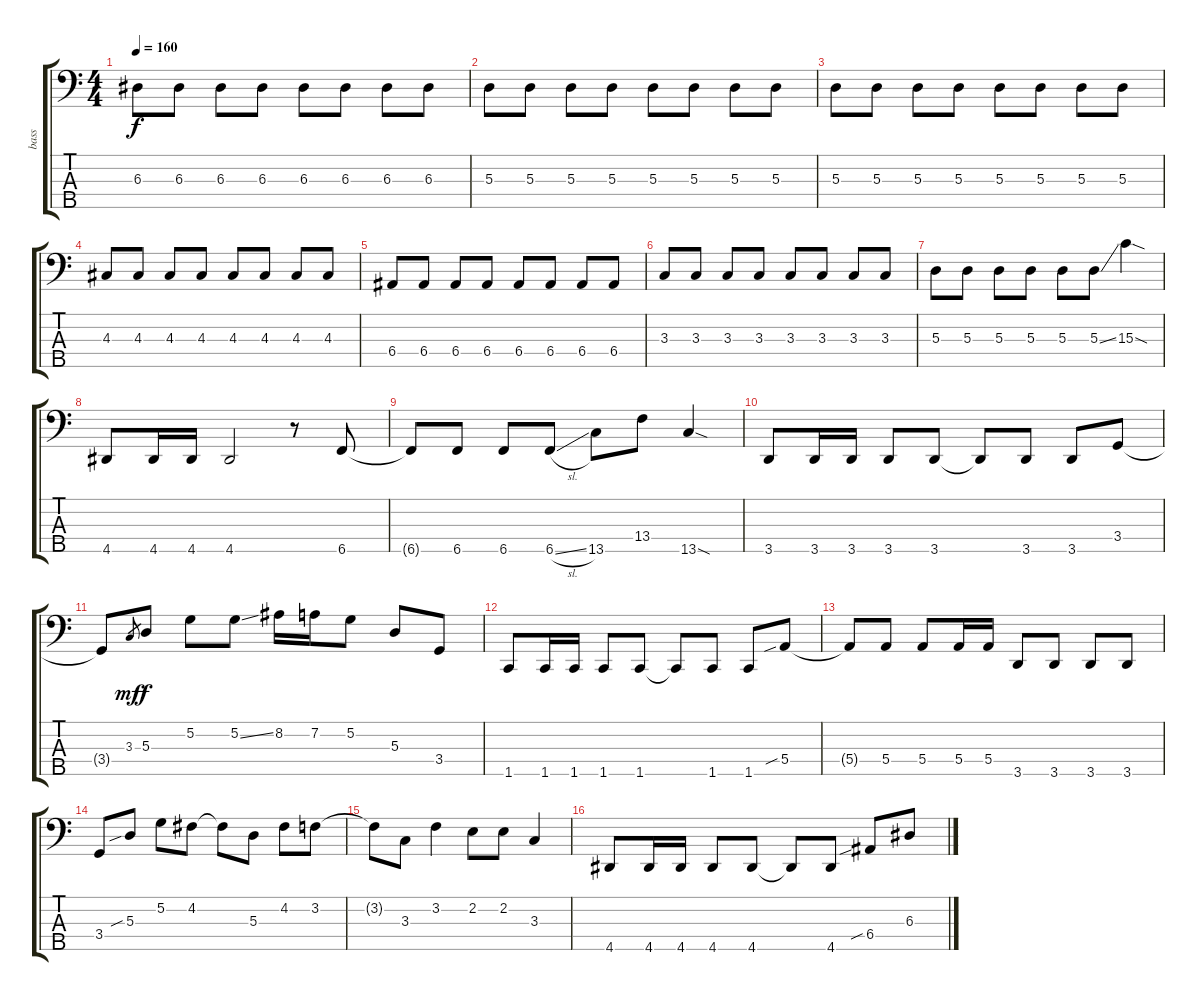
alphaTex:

\track ("bass" "bass") {instrument electricbassfinger}
\staff {score tabs}
\tuning (G2 D2 A1 E1 B0) {hide}
\ts (4 4)
\tempo 160
\clef f4
\ks c
6.3.8{dy f} 6.3.8 6.3.8 6.3.8 6.3.8 6.3.8 6.3.8 6.3.8 |
5.3.8 5.3.8 5.3.8 5.3.8 5.3.8 5.3.8 5.3.8 5.3.8 |
5.3.8 5.3.8 5.3.8 5.3.8 5.3.8 5.3.8 5.3.8 5.3.8 |
4.3.8 4.3.8 4.3.8 4.3.8 4.3.8 4.3.8 4.3.8 4.3.8 |
6.4.8 6.4.8 6.4.8 6.4.8 6.4.8 6.4.8 6.4.8 6.4.8 |
3.3.8 3.3.8 3.3.8 3.3.8 3.3.8 3.3.8 3.3.8 3.3.8 |
5.3.8 5.3.8 5.3.8 5.3.8 5.3.8 5.3{ss}.8 15.3{sod}.4 |
4.5.8 4.5.16 4.5.16 4.5.2 r.8 6.5.8 |
6.5{t}.8 6.5.8 6.5.8 6.5{sl}.8 13.5.8 13.4.8 13.5{sod}.4 |
3.5.8 3.5.16 3.5.16 3.5.8 3.5.8 3.5{t}.8 3.5.8 3.5.8 3.4.8 |
3.4{t}.8 3.3.8{gr dy mf} 5.3.8{dy f} 5.2.8 5.2{ss}.8 8.2.16 7.2.16 5.2.8 5.3.8 3.4.8 |
1.5.8 1.5.16 1.5.16 1.5.8 1.5.8 1.5{t}.8 1.5.8 1.5.8 5.4{sib}.8 |
5.4{t}.8 5.4.8 5.4.8 5.4.16 5.4.16 3.5.8 3.5.8 3.5.8 3.5.8 |
3.4.8 5.3{sib}.8 5.2.8 4.2.8 4.2{t}.8 5.3.8 4.2.8 3.2.8 |
3.2{t}.8 3.3.8 3.2.4 2.2.8 2.2.8 3.3.4 |
4.5.8 4.5.16 4.5.16 4.5.8 4.5.8 4.5{t}.8 4.5.8 6.4{sib}.8 6.3.8
